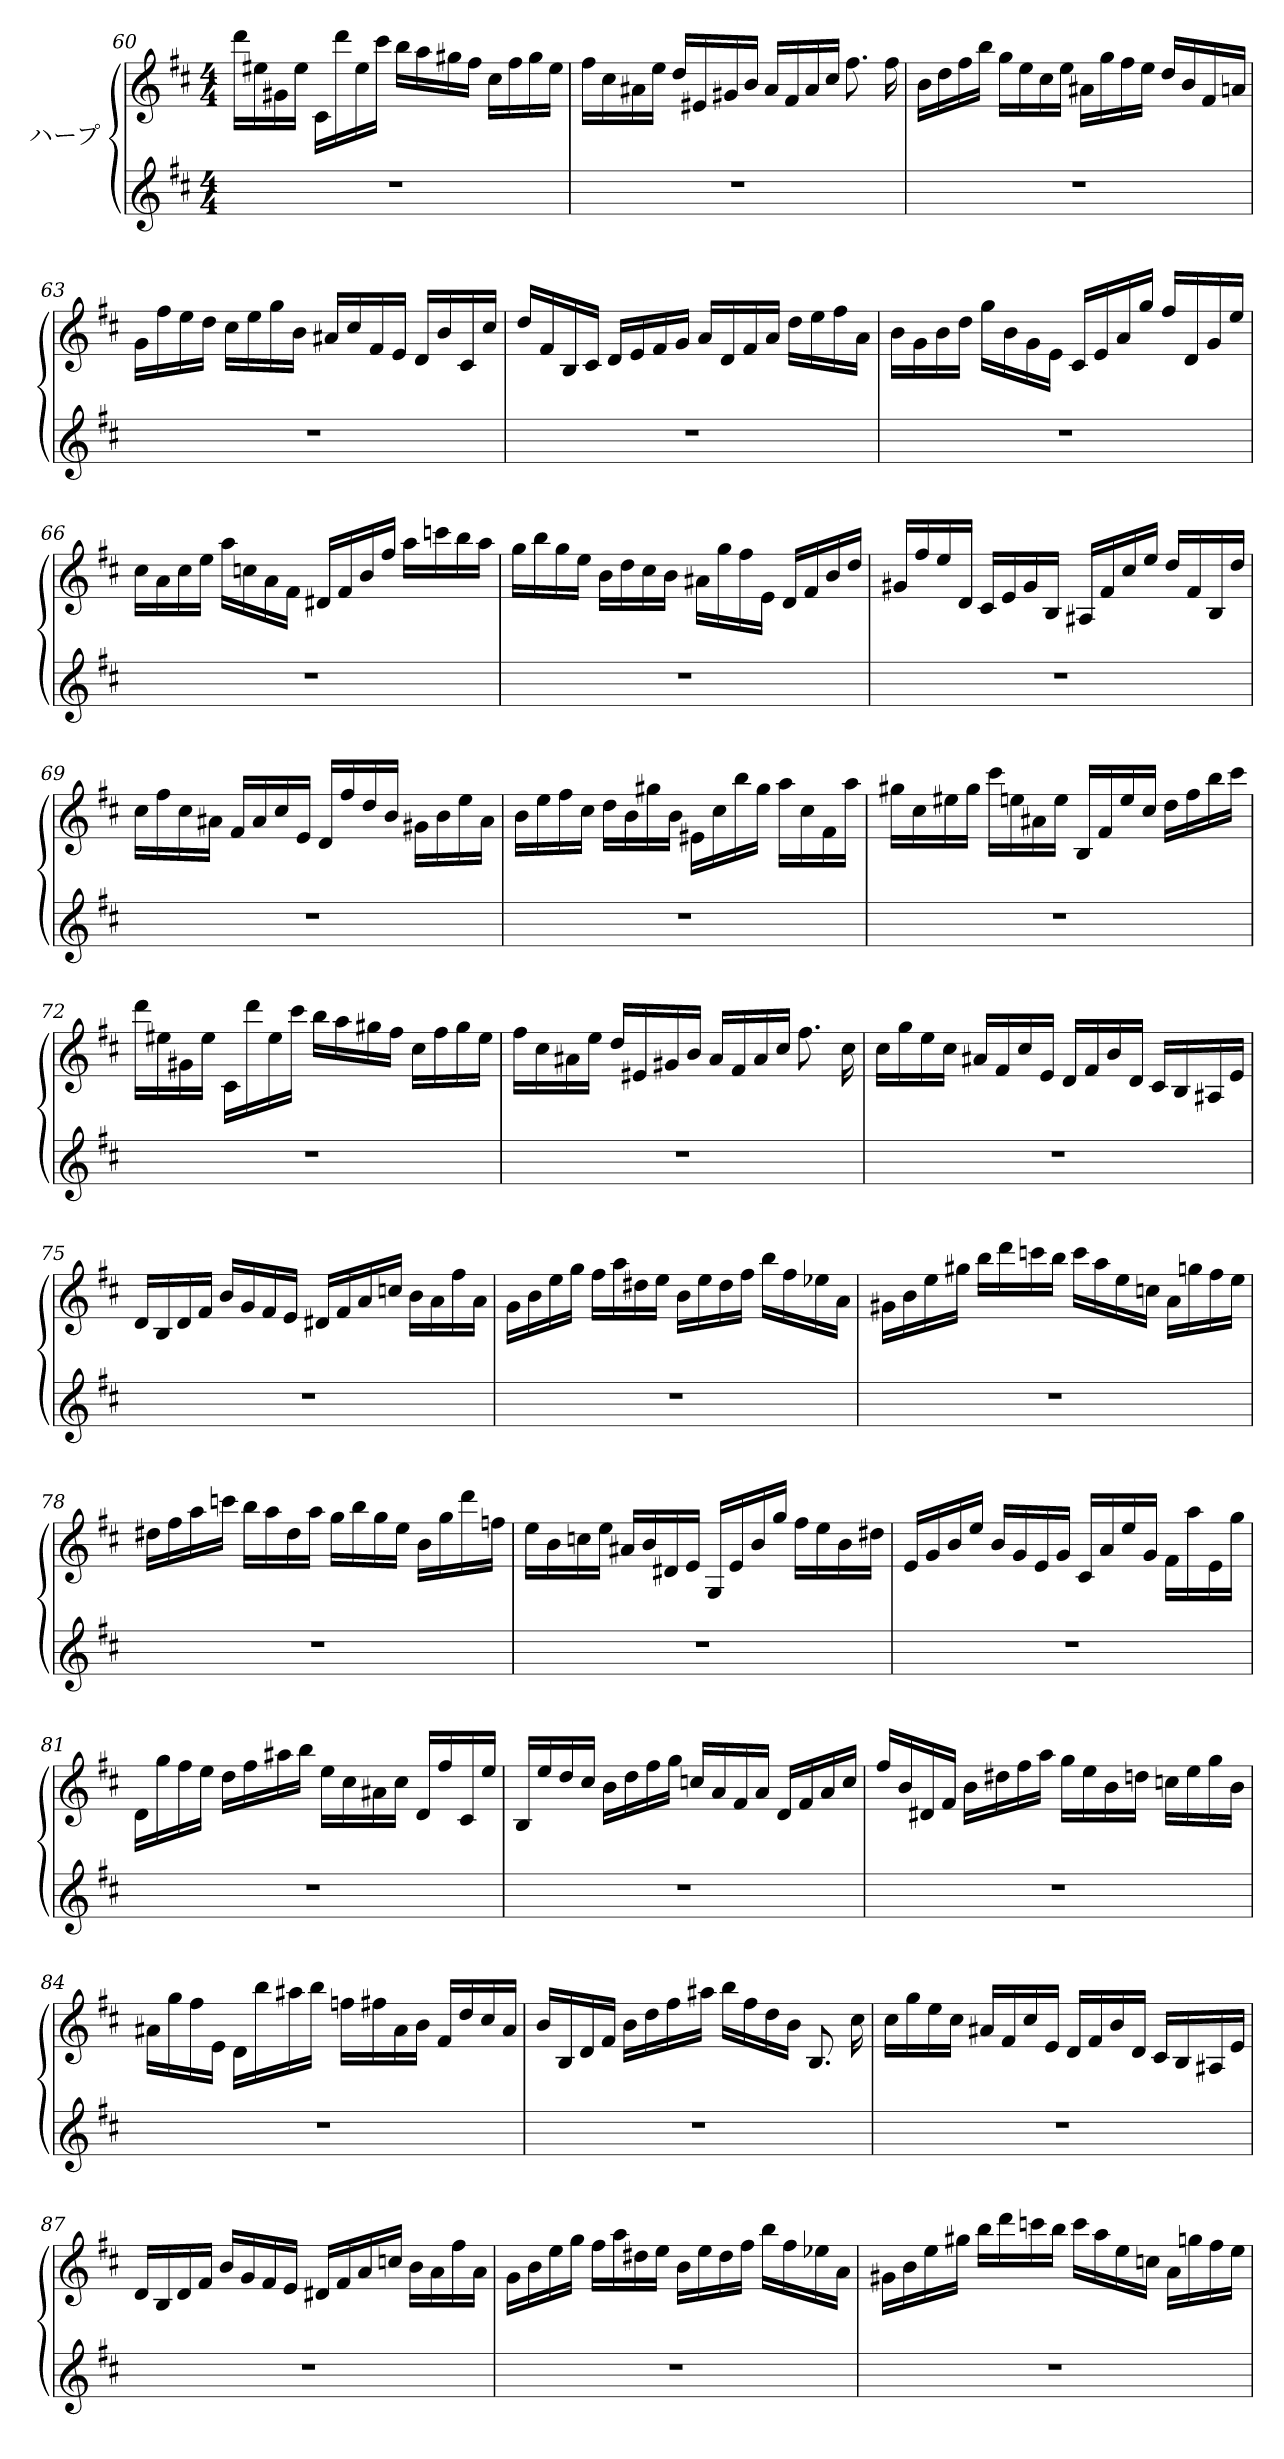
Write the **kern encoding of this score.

**kern	**kern
*part1	*part1
*staff2	*staff1
*I"ハープ	*
!!LO:LB:g=z
*clefG2	*clefG2
*k[f#c#]	*k[f#c#]
*M4/4	*M4/4
=60	=60
1r	16ddd\LL
.	16ee#X\
.	16g#X\
.	16ee#\JJ
.	16c#\LL
.	16ddd\
.	16ee#\
.	16ccc#\JJ
.	16bb\LL
.	16aa\
.	16gg#X\
.	16ff#\JJ
.	16cc#\LL
.	16ff#\
.	16gg#\
.	16ee#\JJ
=61	=61
1r	16ff#\LL
.	16cc#\
.	16a#X\
.	16ee\JJ
.	16dd/LL
.	16e#X/
.	16g#X/
.	16b/JJ
.	16a#/LL
.	16f#/
.	16a#/
.	16cc#/JJ
.	8.ff#\
.	16ff#\
!!LO:PB:g=z
=62	=62
1r	16b\LL
.	16dd\
.	16ff#\
.	16bb\JJ
.	16gg\LL
.	16ee\
.	16cc#\
.	16ee\JJ
.	16a#X\LL
.	16gg\
.	16ff#\
.	16ee\JJ
.	16dd/LL
.	16b/
.	16f#/
.	16an/JJ
=63	=63
1r	16g\LL
.	16ff#\
.	16ee\
.	16dd\JJ
.	16cc#\LL
.	16ee\
.	16gg\
.	16b\JJ
.	16a#X/LL
.	16cc#/
.	16f#/
.	16e/JJ
.	16d/LL
.	16b/
.	16c#/
.	16cc#/JJ
!!LO:LB:g=z
=64	=64
1r	16dd/LL
.	16f#/
.	16B/
.	16c#/JJ
.	16d/LL
.	16e/
.	16f#/
.	16g/JJ
.	16a/LL
.	16d/
.	16f#/
.	16a/JJ
.	16dd\LL
.	16ee\
.	16ff#\
.	16a\JJ
=65	=65
1r	16b\LL
.	16g\
.	16b\
.	16dd\JJ
.	16gg\LL
.	16b\
.	16g\
.	16e\JJ
.	16c#/LL
.	16e/
.	16a/
.	16gg/JJ
.	16ff#/LL
.	16d/
.	16g/
.	16ee/JJ
!!LO:LB:g=z
=66	=66
1r	16cc#\LL
.	16a\
.	16cc#\
.	16ee\JJ
.	16aa\LL
.	16ccn\
.	16a\
.	16f#\JJ
.	16d#X/LL
.	16f#/
.	16b/
.	16ff#/JJ
.	16aa\LL
.	16cccn\
.	16bb\
.	16aa\JJ
=67	=67
1r	16gg\LL
.	16bb\
.	16gg\
.	16ee\JJ
.	16b\LL
.	16dd\
.	16cc#\
.	16b\JJ
.	16a#X\LL
.	16gg\
.	16ff#\
.	16e\JJ
.	16d/LL
.	16f#/
.	16b/
.	16dd/JJ
!!LO:LB:g=z
=68	=68
1r	16g#X/LL
.	16ff#/
.	16ee/
.	16d/JJ
.	16c#/LL
.	16e/
.	16g#/
.	16B/JJ
.	16A#X/LL
.	16f#/
.	16cc#/
.	16ee/JJ
.	16dd/LL
.	16f#/
.	16B/
.	16dd/JJ
=69	=69
1r	16cc#\LL
.	16ff#\
.	16cc#\
.	16a#X\JJ
.	16f#/LL
.	16a#/
.	16cc#/
.	16e/JJ
.	16d/LL
.	16ff#/
.	16dd/
.	16b/JJ
.	16g#X\LL
.	16b\
.	16ee\
.	16a#\JJ
!!LO:LB:g=z
=70	=70
1r	16b\LL
.	16ee\
.	16ff#\
.	16cc#\JJ
.	16dd\LL
.	16b\
.	16gg#X\
.	16b\JJ
.	16e#X\LL
.	16cc#\
.	16bb\
.	16gg#\JJ
.	16aa\LL
.	16cc#\
.	16f#\
.	16aa\JJ
=71	=71
1r	16gg#X\LL
.	16cc#\
.	16ee#X\
.	16gg#\JJ
.	16ccc#\LL
.	16een\
.	16a#X\
.	16ee\JJ
.	16B/LL
.	16f#/
.	16ee/
.	16cc#/JJ
.	16dd\LL
.	16ff#\
.	16bb\
.	16ccc#\JJ
!!LO:LB:g=z
=72	=72
1r	16ddd\LL
.	16ee#X\
.	16g#X\
.	16ee#\JJ
.	16c#\LL
.	16ddd\
.	16ee#\
.	16ccc#\JJ
.	16bb\LL
.	16aa\
.	16gg#X\
.	16ff#\JJ
.	16cc#\LL
.	16ff#\
.	16gg#\
.	16ee#\JJ
=73	=73
1r	16ff#\LL
.	16cc#\
.	16a#X\
.	16ee\JJ
.	16dd/LL
.	16e#X/
.	16g#X/
.	16b/JJ
.	16a#/LL
.	16f#/
.	16a#/
.	16cc#/JJ
.	8.ff#\
.	16cc#\
!!LO:PB:g=z
=74	=74
1r	16cc#\LL
.	16gg\
.	16ee\
.	16cc#\JJ
.	16a#X/LL
.	16f#/
.	16cc#/
.	16e/JJ
.	16d/LL
.	16f#/
.	16b/
.	16d/JJ
.	16c#/LL
.	16B/
.	16A#X/
.	16e/JJ
=75	=75
1r	16d/LL
.	16B/
.	16d/
.	16f#/JJ
.	16b/LL
.	16g/
.	16f#/
.	16e/JJ
.	16d#X/LL
.	16f#/
.	16a/
.	16ccn/JJ
.	16b\LL
.	16a\
.	16ff#\
.	16a\JJ
!!LO:LB:g=z
=76	=76
1r	16g\LL
.	16b\
.	16ee\
.	16gg\JJ
.	16ff#\LL
.	16aa\
.	16dd#X\
.	16ee\JJ
.	16b\LL
.	16ee\
.	16dd#\
.	16ff#\JJ
.	16bb\LL
.	16ff#\
.	16ee-X\
.	16a\JJ
=77	=77
1r	16g#X\LL
.	16b\
.	16ee\
.	16gg#X\JJ
.	16bb\LL
.	16ddd\
.	16cccn\
.	16bb\JJ
.	16ccc\LL
.	16aa\
.	16ee\
.	16ccn\JJ
.	16a\LL
.	16ggn\
.	16ff#\
.	16ee\JJ
!!LO:LB:g=z
=78	=78
1r	16dd#X\LL
.	16ff#\
.	16aa\
.	16cccn\JJ
.	16bb\LL
.	16aa\
.	16dd#\
.	16aa\JJ
.	16gg\LL
.	16bb\
.	16gg\
.	16ee\JJ
.	16b\LL
.	16gg\
.	16ddd\
.	16ffn\JJ
=79	=79
1r	16ee\LL
.	16b\
.	16ccn\
.	16ee\JJ
.	16a#X/LL
.	16b/
.	16d#X/
.	16e/JJ
.	16G/LL
.	16e/
.	16b/
.	16gg/JJ
.	16ff#\LL
.	16ee\
.	16b\
.	16dd#X\JJ
!!LO:LB:g=z
=80	=80
1r	16e/LL
.	16g/
.	16b/
.	16ee/JJ
.	16b/LL
.	16g/
.	16e/
.	16g/JJ
.	16c#/LL
.	16a/
.	16ee/
.	16g/JJ
.	16f#\LL
.	16aa\
.	16e\
.	16gg\JJ
=81	=81
1r	16d\LL
.	16gg\
.	16ff#\
.	16ee\JJ
.	16dd\LL
.	16ff#\
.	16aa#X\
.	16bb\JJ
.	16ee\LL
.	16cc#\
.	16a#X\
.	16cc#\JJ
.	16d/LL
.	16ff#/
.	16c#/
.	16ee/JJ
!!LO:LB:g=z
=82	=82
1r	16B/LL
.	16ee/
.	16dd/
.	16cc#/JJ
.	16b\LL
.	16dd\
.	16ff#\
.	16gg\JJ
.	16ccn/LL
.	16a/
.	16f#/
.	16a/JJ
.	16d/LL
.	16f#/
.	16a/
.	16cc/JJ
=83	=83
1r	16ff#/LL
.	16b/
.	16d#X/
.	16f#/JJ
.	16b\LL
.	16dd#X\
.	16ff#\
.	16aa\JJ
.	16gg\LL
.	16ee\
.	16b\
.	16ddn\JJ
.	16ccn\LL
.	16ee\
.	16gg\
.	16b\JJ
!!LO:LB:g=z
=84	=84
1r	16a#X\LL
.	16gg\
.	16ff#\
.	16e\JJ
.	16d\LL
.	16bb\
.	16aa#X\
.	16bb\JJ
.	16ffn\LL
.	16ff#X\
.	16a#\
.	16b\JJ
.	16f#/LL
.	16dd/
.	16cc#/
.	16a#/JJ
=85	=85
1r	16b/LL
.	16B/
.	16d/
.	16f#/JJ
.	16b\LL
.	16dd\
.	16ff#\
.	16aa#X\JJ
.	16bb\LL
.	16ff#\
.	16dd\
.	16b\JJ
.	8.B/
.	16cc#\
!!LO:PB:g=z
=86	=86
1r	16cc#\LL
.	16gg\
.	16ee\
.	16cc#\JJ
.	16a#X/LL
.	16f#/
.	16cc#/
.	16e/JJ
.	16d/LL
.	16f#/
.	16b/
.	16d/JJ
.	16c#/LL
.	16B/
.	16A#X/
.	16e/JJ
=87	=87
1r	16d/LL
.	16B/
.	16d/
.	16f#/JJ
.	16b/LL
.	16g/
.	16f#/
.	16e/JJ
.	16d#X/LL
.	16f#/
.	16a/
.	16ccn/JJ
.	16b\LL
.	16a\
.	16ff#\
.	16a\JJ
!!LO:LB:g=z
=88	=88
1r	16g\LL
.	16b\
.	16ee\
.	16gg\JJ
.	16ff#\LL
.	16aa\
.	16dd#X\
.	16ee\JJ
.	16b\LL
.	16ee\
.	16dd#\
.	16ff#\JJ
.	16bb\LL
.	16ff#\
.	16ee-X\
.	16a\JJ
=89	=89
1r	16g#X\LL
.	16b\
.	16ee\
.	16gg#X\JJ
.	16bb\LL
.	16ddd\
.	16cccn\
.	16bb\JJ
.	16ccc\LL
.	16aa\
.	16ee\
.	16ccn\JJ
.	16a\LL
.	16ggn\
.	16ff#\
.	16ee\JJ
=	=
*-	*-
